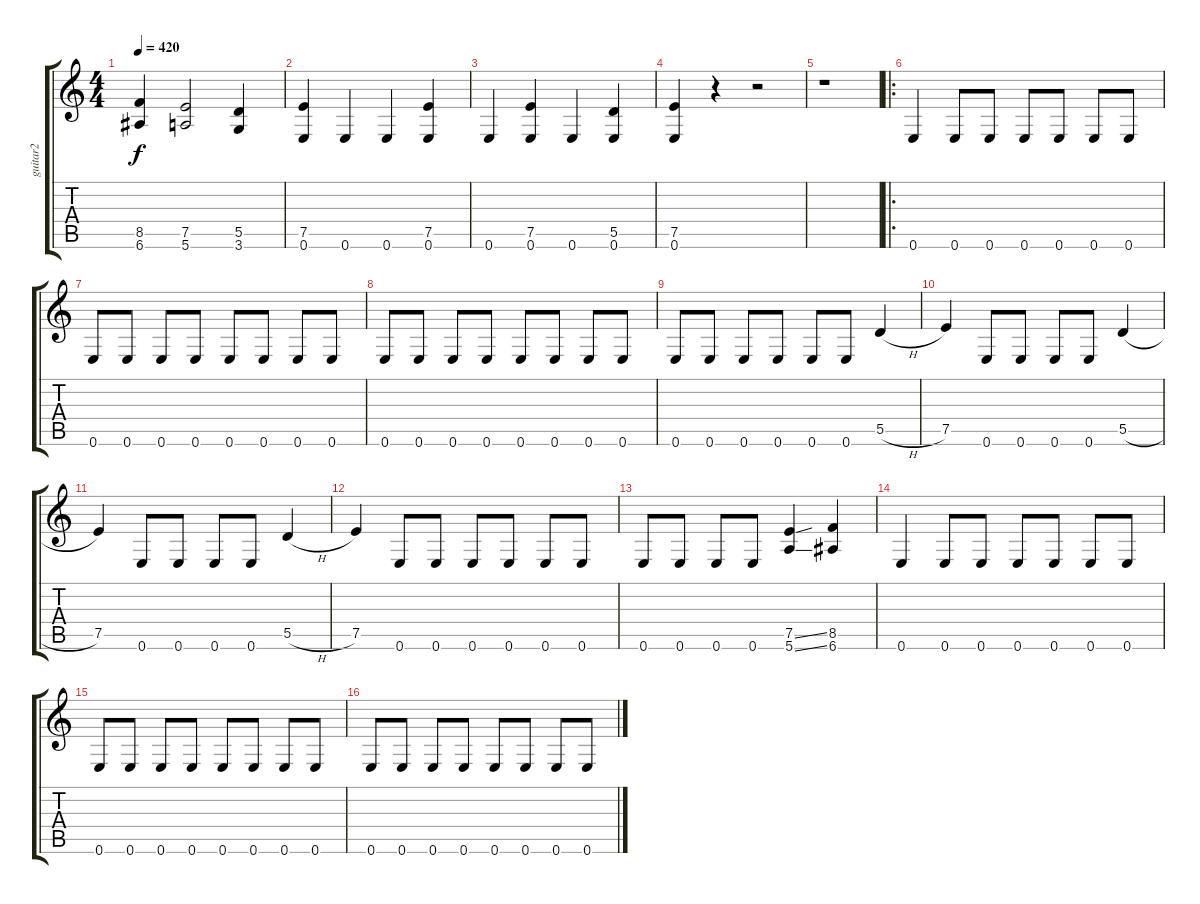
\track ("guitar2" "guitar2") {instrument distortionguitar}
\staff {score tabs}
\tuning (E4 B3 G3 D3 A2 E2) {hide}
\ts (4 4)
\tempo 420
\clef g2
\ks c
(8.5{t} 6.6{t}).4{dy f} (7.5 5.6).2 (5.5 3.6).4 |
(7.5 0.6).4 0.6.4 0.6.4 (7.5 0.6).4 |
0.6.4 (7.5 0.6).4 0.6.4 (5.5 0.6).4 |
(7.5 0.6).4 r.4 r.2 |
r.1 |
\ro
0.6.4 0.6.8 0.6.8 0.6.8 0.6.8 0.6.8 0.6.8 |
0.6.8 0.6.8 0.6.8 0.6.8 0.6.8 0.6.8 0.6.8 0.6.8 |
0.6.8 0.6.8 0.6.8 0.6.8 0.6.8 0.6.8 0.6.8 0.6.8 |
0.6.8 0.6.8 0.6.8 0.6.8 0.6.8 0.6.8 5.5{h}.4 |
7.5.4 0.6.8 0.6.8 0.6.8 0.6.8 5.5{h}.4 |
7.5.4 0.6.8 0.6.8 0.6.8 0.6.8 5.5{h}.4 |
7.5.4 0.6.8 0.6.8 0.6.8 0.6.8 0.6.8 0.6.8 |
0.6.8 0.6.8 0.6.8 0.6.8 (7.5{ss} 5.6{ss}).4 (8.5 6.6).4 |
0.6.4 0.6.8 0.6.8 0.6.8 0.6.8 0.6.8 0.6.8 |
0.6.8 0.6.8 0.6.8 0.6.8 0.6.8 0.6.8 0.6.8 0.6.8 |
0.6.8 0.6.8 0.6.8 0.6.8 0.6.8 0.6.8 0.6.8 0.6.8
